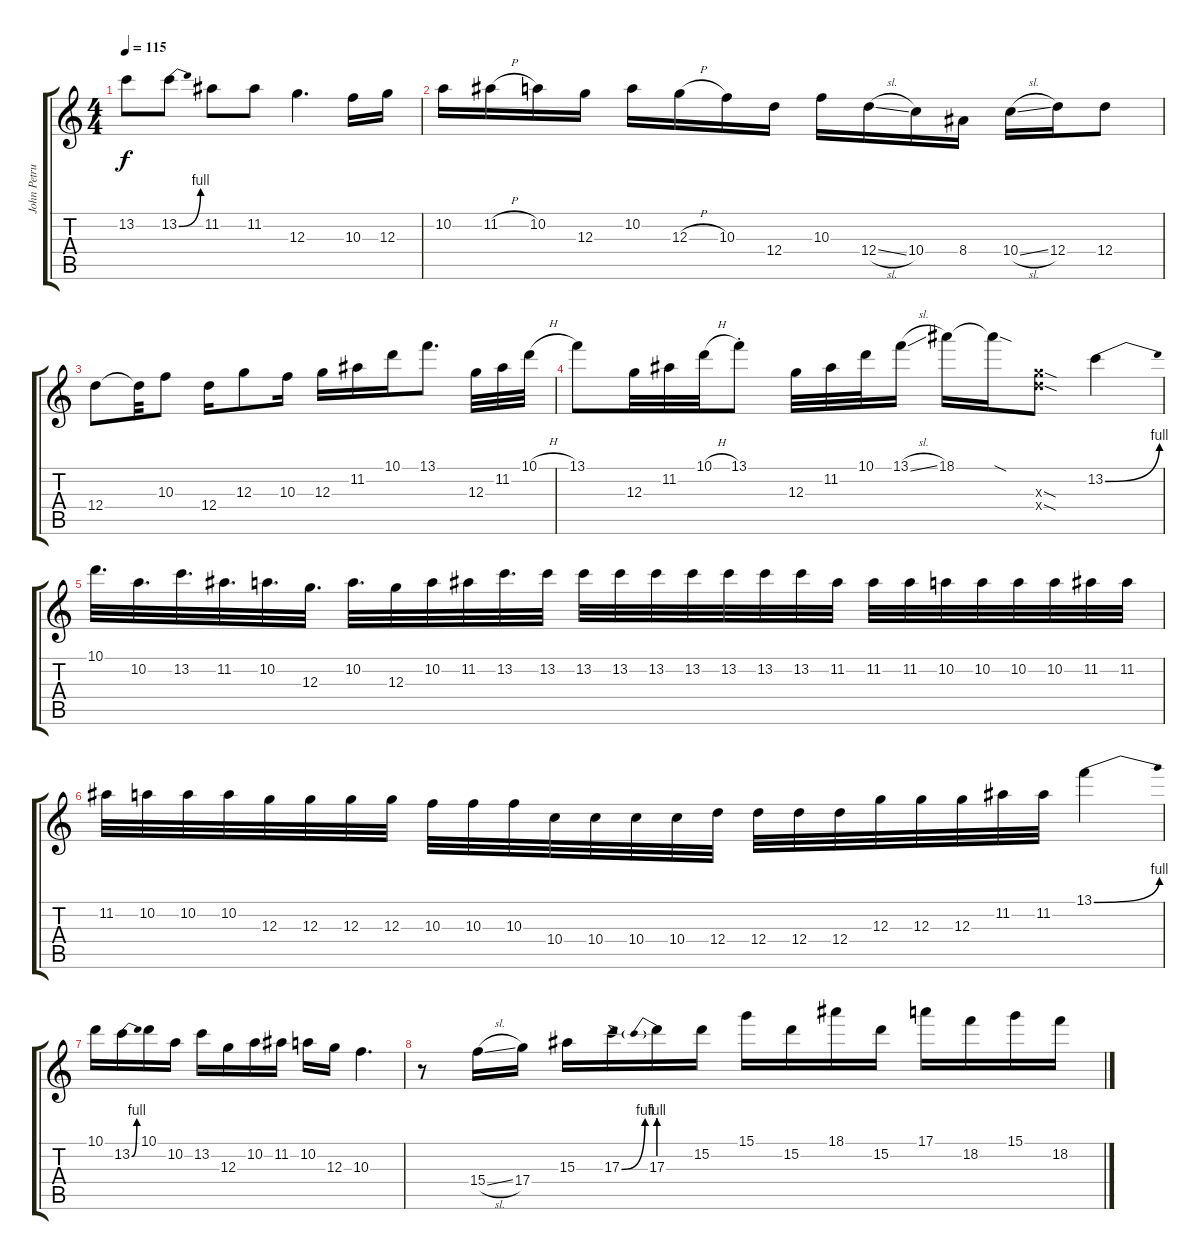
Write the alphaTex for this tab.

\track ("John Petruci" "John Petru") {instrument overdrivenguitar}
\staff {score tabs}
\tuning (E4 B3 G3 D3 A2 E2) {hide}
\ts (4 4)
\tempo 115
\clef g2
\ks c
13.2.8{dy f} 13.2{be (bend 0 0 60 4)}.8 11.2.8 11.2.8 12.3.4{d} 10.3.16 12.3.16 |
10.2.16 11.2{h}.16 10.2.16 12.3.16 10.2.16 12.3{h}.16 10.3.16 12.4.16 10.3.16 12.4{sl}.16 10.4.16 8.4.16 10.4{sl}.16 12.4.16 12.4.8 |
12.4.8 12.4{t}.32 10.3.8 12.4.16 12.3.8 10.3.16 12.3.16 11.2.16 10.1.16 13.1.8{d} 12.3.32 11.2.32 10.1{h}.32 |
13.1.8 12.3.32 11.2.32 10.1{h}.32 13.1{st}.8 12.3.32 11.2.32 10.1.32 13.1{sl}.16 18.1.16 18.1{sod t}.16 (12.3{sod x} 12.4{sod x}).8 13.2{be (bend 0 0 60 4)}.4 |
10.1.32{d} 10.2.32{d} 13.2.32{d} 11.2.32{d} 10.2.32{d} 12.3.32{d} 10.2.32{d} 12.3.32 10.2.32 11.2.32 13.2.32{d} 13.2.32 13.2.32 13.2.32 13.2.32 13.2.32 13.2.32 13.2.32 13.2.32 11.2.32 11.2.32 11.2.32 10.2.32 10.2.32 10.2.32 10.2.32 11.2.32 11.2.32 |
11.2.32 10.2.32 10.2.32 10.2.32 12.3.32 12.3.32 12.3.32 12.3.32 10.3.32 10.3.32 10.3.32 10.4.32 10.4.32 10.4.32 10.4.32 12.4.32 12.4.32 12.4.32 12.4.32 12.3.32 12.3.32 12.3.32 11.2.32 11.2.32 13.1{be (bend 0 0 60 4)}.4 |
10.1.16 13.2{be (bend 0 0 60 4)}.16 10.1.16 10.2.16 13.2.16 12.3.16 10.2.16 11.2.16 10.2.16 12.3.16 10.3.4{d} |
r.8 15.4{sl}.16 17.4.16 15.3.16 17.3{be (bend 0 0 60 4)}.16 17.3{be (prebend 0 4 60 4)}.16 15.2.16 15.1.16 15.2.16 18.1.16 15.2.16 17.1.16 18.2.16 15.1.16 18.2.16
